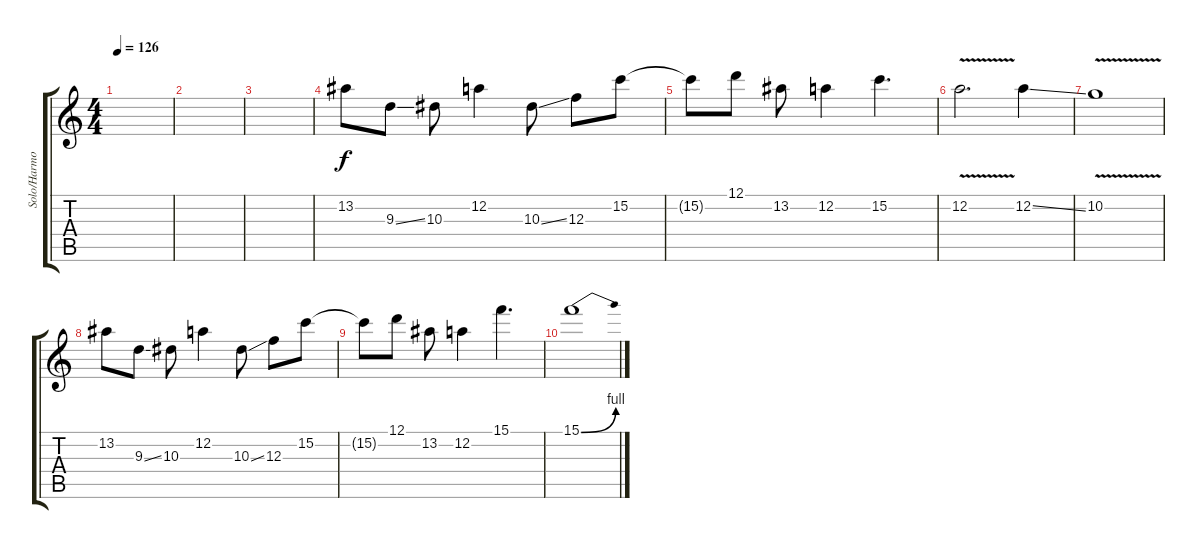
\track ("Solo/Harmonies OPM" "Solo/Harmo") {instrument distortionguitar}
\staff {score tabs}
\tuning (D4 A3 F3 C3 G2 D2) {hide}
\ts (4 4)
\tempo 126
\clef g2
\ks c
|
|
|
13.2.8 9.3{ss}.8 10.3.8 12.2.4 10.3{ss}.8 12.3.8 15.2.8 |
15.2{t}.8 12.1.8 13.2.8 12.2.4 15.2.4{d} |
12.2{v}.2{d} 12.2{ss}.4 |
10.2{v}.1 |
13.2.8 9.3{ss}.8 10.3.8 12.2.4 10.3{ss}.8 12.3.8 15.2.8 |
15.2{t}.8 12.1.8 13.2.8 12.2.4 15.1.4{d} |
15.1{be (bend 0 0 60 4)}.1
